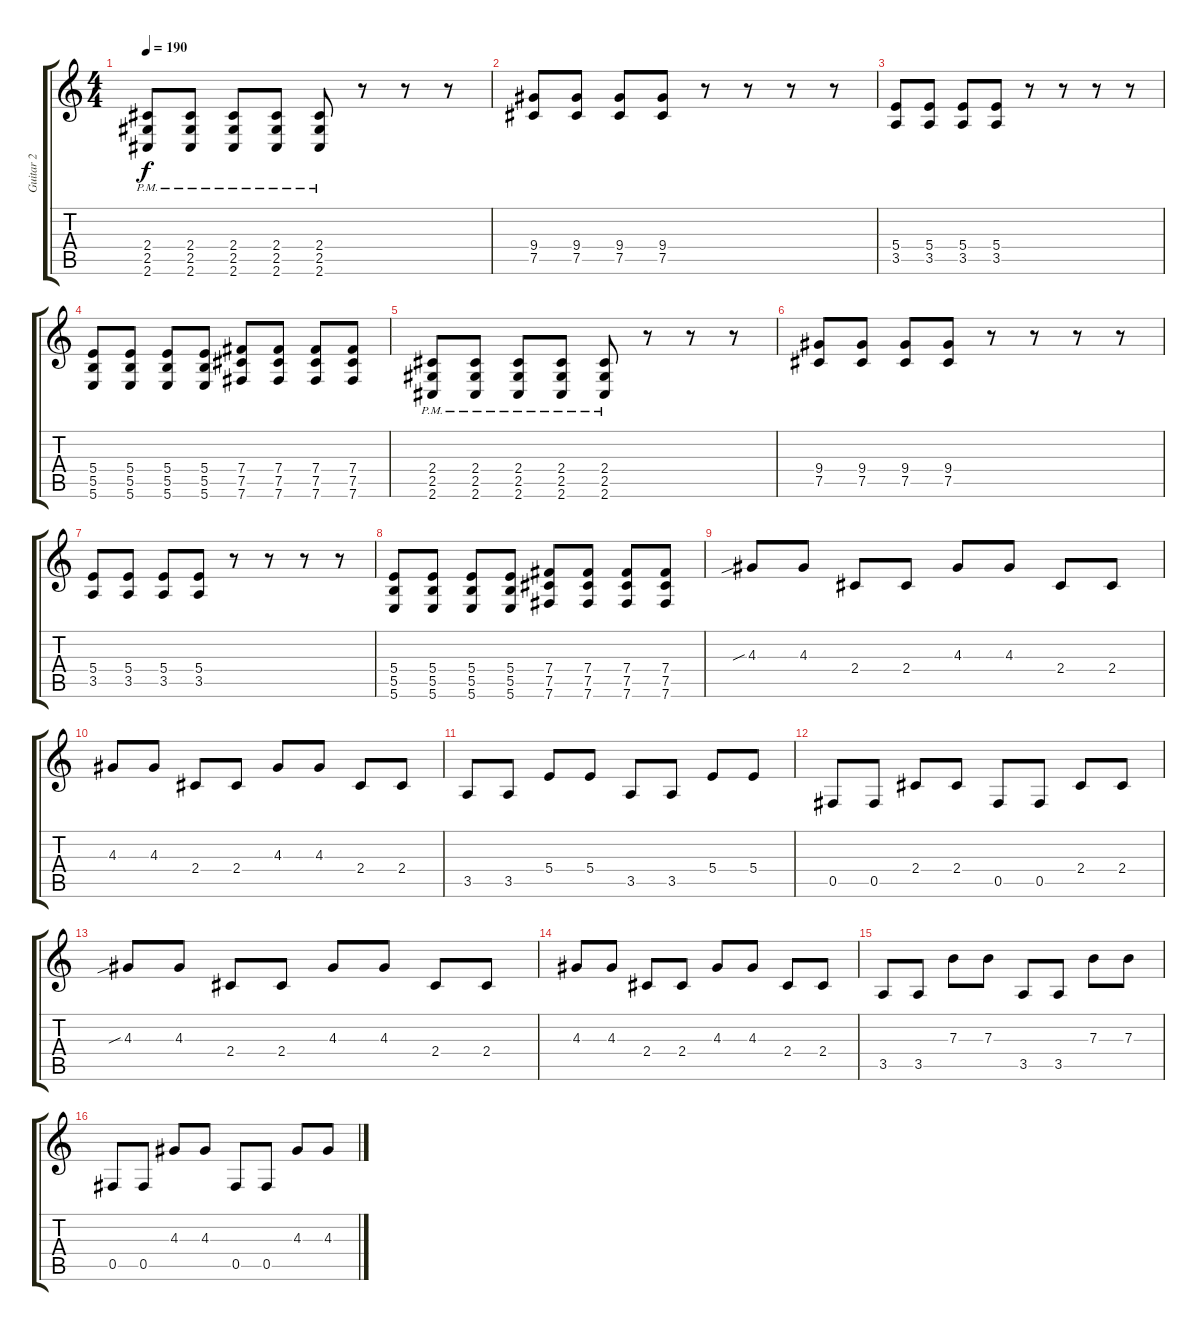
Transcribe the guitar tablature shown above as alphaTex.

\track ("Guitar 2" "Guitar 2") {instrument distortionguitar}
\staff {score tabs}
\tuning (Db4 Ab3 E3 B2 Gb2 B1) {hide}
\ts (4 4)
\tempo 190
\clef g2
\ks c
(2.4{pm} 2.5{pm} 2.6{pm}).8{dy f} (2.4{pm} 2.5{pm} 2.6{pm}).8 (2.4{pm} 2.5{pm} 2.6{pm}).8 (2.4{pm} 2.5{pm} 2.6{pm}).8 (2.4{pm} 2.5{pm} 2.6{pm}).8 r.8 r.8 r.8 |
(9.4 7.5).8 (9.4 7.5).8 (9.4 7.5).8 (9.4 7.5).8 r.8 r.8 r.8 r.8 |
(5.4 3.5).8 (5.4 3.5).8 (5.4 3.5).8 (5.4 3.5).8 r.8 r.8 r.8 r.8 |
(5.4 5.5 5.6).8 (5.4 5.5 5.6).8 (5.4 5.5 5.6).8 (5.4 5.5 5.6).8 (7.4 7.5 7.6).8 (7.4 7.5 7.6).8 (7.4 7.5 7.6).8 (7.4 7.5 7.6).8 |
(2.4{pm} 2.5{pm} 2.6{pm}).8 (2.4{pm} 2.5{pm} 2.6{pm}).8 (2.4{pm} 2.5{pm} 2.6{pm}).8 (2.4{pm} 2.5{pm} 2.6{pm}).8 (2.4{pm} 2.5{pm} 2.6{pm}).8 r.8 r.8 r.8 |
(9.4 7.5).8 (9.4 7.5).8 (9.4 7.5).8 (9.4 7.5).8 r.8 r.8 r.8 r.8 |
(5.4 3.5).8 (5.4 3.5).8 (5.4 3.5).8 (5.4 3.5).8 r.8 r.8 r.8 r.8 |
(5.4 5.5 5.6).8 (5.4 5.5 5.6).8 (5.4 5.5 5.6).8 (5.4 5.5 5.6).8 (7.4 7.5 7.6).8 (7.4 7.5 7.6).8 (7.4 7.5 7.6).8 (7.4 7.5 7.6).8 |
4.3{sib}.8 4.3.8 2.4.8 2.4.8 4.3.8 4.3.8 2.4.8 2.4.8 |
4.3.8 4.3.8 2.4.8 2.4.8 4.3.8 4.3.8 2.4.8 2.4.8 |
3.5.8 3.5.8 5.4.8 5.4.8 3.5.8 3.5.8 5.4.8 5.4.8 |
0.5.8 0.5.8 2.4.8 2.4.8 0.5.8 0.5.8 2.4.8 2.4.8 |
4.3{sib}.8 4.3.8 2.4.8 2.4.8 4.3.8 4.3.8 2.4.8 2.4.8 |
4.3.8 4.3.8 2.4.8 2.4.8 4.3.8 4.3.8 2.4.8 2.4.8 |
3.5.8 3.5.8 7.3.8 7.3.8 3.5.8 3.5.8 7.3.8 7.3.8 |
0.5.8 0.5.8 4.3.8 4.3.8 0.5.8 0.5.8 4.3.8 4.3.8
